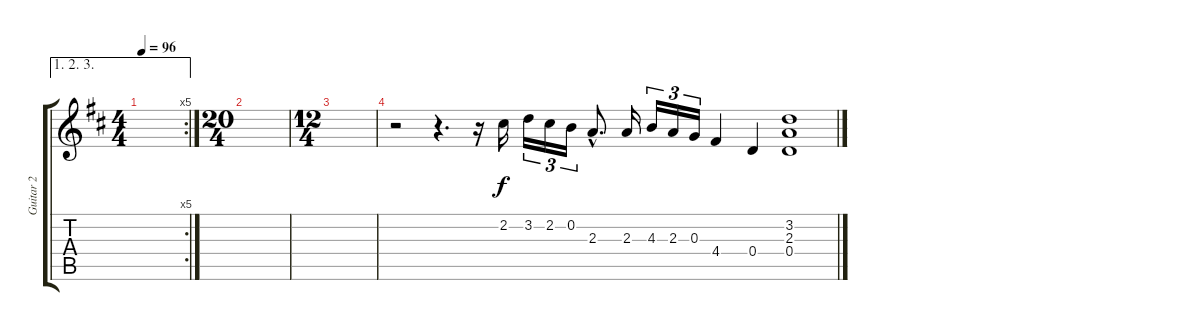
\track ("Guitar 2" "Guitar 2") {instrument electricguitarclean}
\staff {score tabs}
\tuning (E4 B3 G3 D3 A2 E2) {hide}
\ae (1 2 3)
\rc 5
\ts (4 4)
\tempo 96
\clef g2
\ks d
|
\ts (20 4)
|
\ts (12 4)
|
r.2 r.4{d} r.16 2.2.16 3.2.16{tu (3 2)} 2.2.16{tu (3 2)} 0.2.16{tu (3 2)} 2.3{hac}.8{d} 2.3.16 4.3.16{tu (3 2)} 2.3.16{tu (3 2)} 0.3.16{tu (3 2)} 4.4.4 0.4.4 (3.2 2.3 0.4).1
